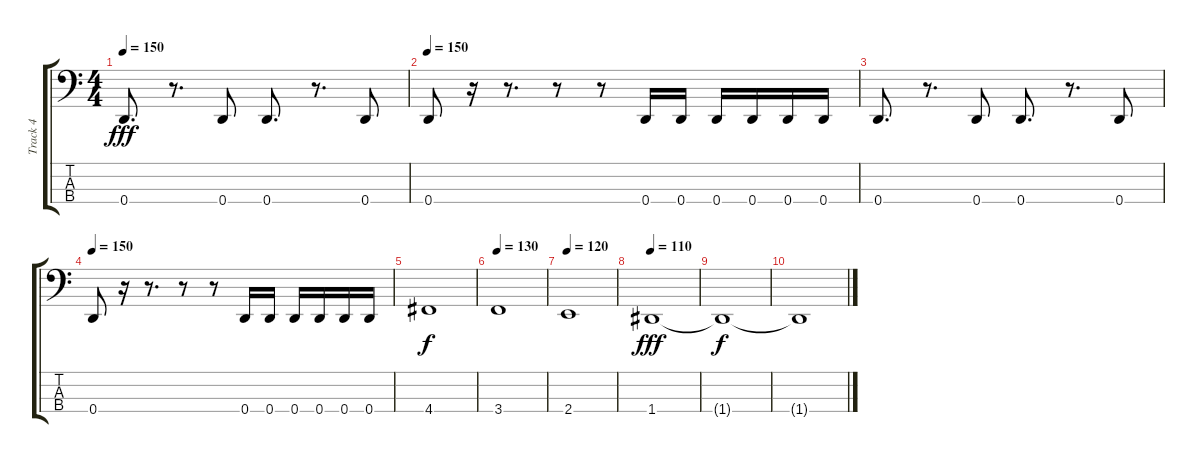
\track ("Track 4" "Track 4") {instrument electricbasspick}
\staff {score tabs}
\tuning (G2 D2 A1 D1) {hide}
\ts (4 4)
\tempo 150
\clef f4
\ks c
0.4.8{d dy fff} r.8{d} 0.4.8 0.4.8{d} r.8{d} 0.4.8 |
\tempo 150
0.4.8 r.16 r.8{d} r.8 r.8 0.4.16 0.4.16 0.4.16 0.4.16 0.4.16 0.4.16 |
0.4.8{d} r.8{d} 0.4.8 0.4.8{d} r.8{d} 0.4.8 |
\tempo 150
0.4.8 r.16 r.8{d} r.8 r.8 0.4.16 0.4.16 0.4.16 0.4.16 0.4.16 0.4.16 |
4.4.1{dy f} |
\tempo 130
3.4.1 |
\tempo 120
2.4.1 |
\tempo 110
1.4.1{dy fff} |
1.4{t}.1{dy f} |
1.4{t}.1
